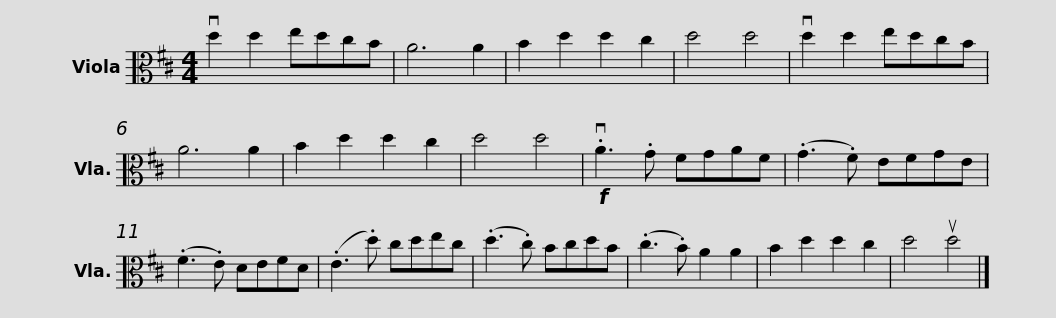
X:1
L:1/8
M:4/4
I:linebreak $
K:D
V:1 alto
V:1
 vd2 d2 edcB | A6 A2 | B2 d2 d2 c2 | d4 d4 | vd2 d2 edcB | %5
 A6 A2 | B2 d2 d2 c2 | d4 d4 |$!f! .vA3 .G FGAF | (.G3 .F) EFGE | %10
 (.F3 .E) DEFD | (.E3 .d) cdec | (.d3 .c) BcdB | (.c3 .B) A2 A2 |$ B2 d2 d2 c2 | %15
 d4 ud4 |] %16
